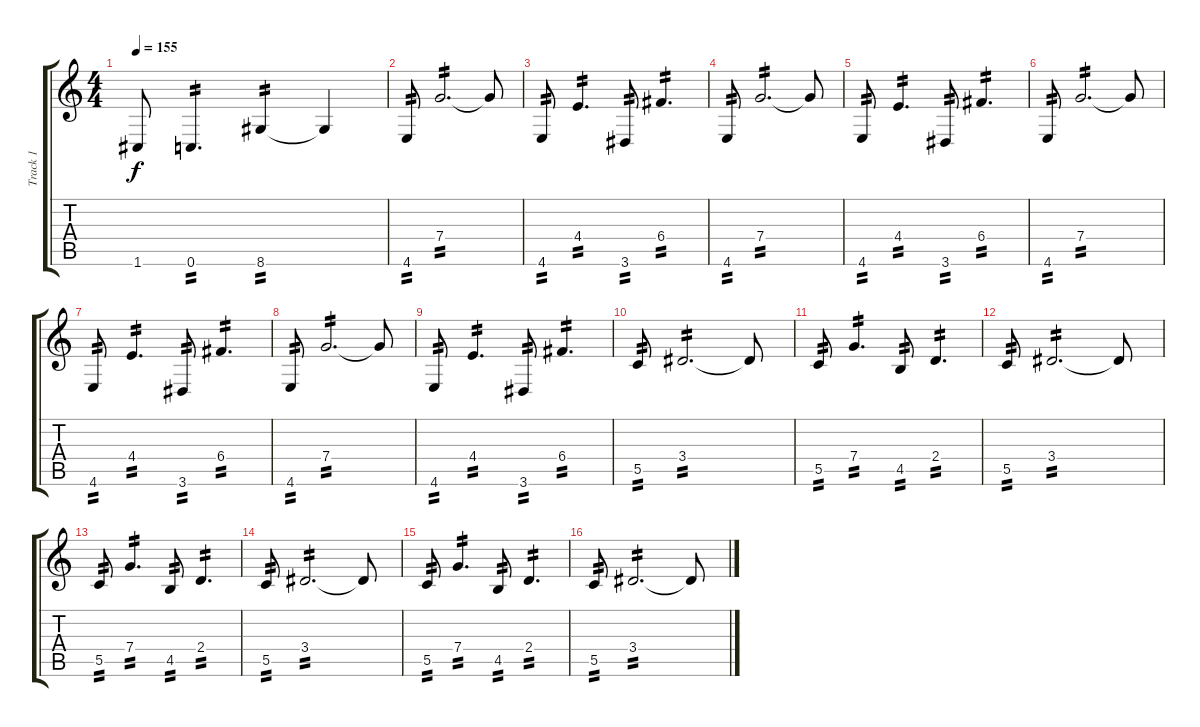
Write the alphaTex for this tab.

\track ("Track 1" "Track 1") {instrument distortionguitar}
\staff {score tabs}
\tuning (D4 A3 F3 C3 G2 C2) {hide}
\ts (4 4)
\tempo 155
\clef g2
\ks c
1.6.8{dy f} 0.6.4{d tp 2} 8.6.4{tp 2} 8.6{t}.4 |
4.6.8{tp 2} 7.4.2{d tp 2} 7.4{t}.8 |
4.6.8{tp 2} 4.4.4{d tp 2} 3.6.8{tp 2} 6.4.4{d tp 2} |
4.6.8{tp 2} 7.4.2{d tp 2} 7.4{t}.8 |
4.6.8{tp 2} 4.4.4{d tp 2} 3.6.8{tp 2} 6.4.4{d tp 2} |
4.6.8{tp 2} 7.4.2{d tp 2} 7.4{t}.8 |
4.6.8{tp 2} 4.4.4{d tp 2} 3.6.8{tp 2} 6.4.4{d tp 2} |
4.6.8{tp 2} 7.4.2{d tp 2} 7.4{t}.8 |
4.6.8{tp 2} 4.4.4{d tp 2} 3.6.8{tp 2} 6.4.4{d tp 2} |
5.5.8{tp 2} 3.4.2{d tp 2} 3.4{t}.8 |
5.5.8{tp 2} 7.4.4{d tp 2} 4.5.8{tp 2} 2.4.4{d tp 2} |
5.5.8{tp 2} 3.4.2{d tp 2} 3.4{t}.8 |
5.5.8{tp 2} 7.4.4{d tp 2} 4.5.8{tp 2} 2.4.4{d tp 2} |
5.5.8{tp 2} 3.4.2{d tp 2} 3.4{t}.8 |
5.5.8{tp 2} 7.4.4{d tp 2} 4.5.8{tp 2} 2.4.4{d tp 2} |
5.5.8{tp 2} 3.4.2{d tp 2} 3.4{t}.8
